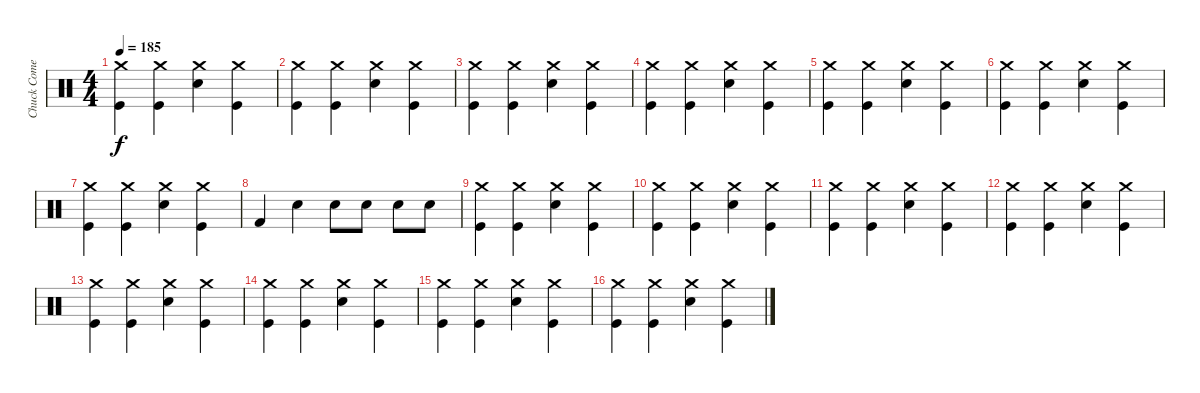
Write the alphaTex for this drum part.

\track ("Chuck Comeau" "Chuck Come") {instrument percussion}
\staff {score}
\articulation defaults
\ts (4 4)
\tempo 185
\clef neutral
\ks c
("Crash medium (hit)" "Kick (hit)").4{dy f} ("Crash medium (hit)" "Kick (hit)").4 ("Crash medium (hit)" "Electric Snare (hit)").4 ("Crash medium (hit)" "Kick (hit)").4 |
("Crash medium (hit)" "Kick (hit)").4 ("Crash medium (hit)" "Kick (hit)").4 ("Crash medium (hit)" "Electric Snare (hit)").4 ("Crash medium (hit)" "Kick (hit)").4 |
("Crash medium (hit)" "Kick (hit)").4 ("Crash medium (hit)" "Kick (hit)").4 ("Crash medium (hit)" "Electric Snare (hit)").4 ("Crash medium (hit)" "Kick (hit)").4 |
("Crash medium (hit)" "Kick (hit)").4 ("Crash medium (hit)" "Kick (hit)").4 ("Crash medium (hit)" "Electric Snare (hit)").4 ("Crash medium (hit)" "Kick (hit)").4 |
("Crash medium (hit)" "Kick (hit)").4 ("Crash medium (hit)" "Kick (hit)").4 ("Crash medium (hit)" "Electric Snare (hit)").4 ("Crash medium (hit)" "Kick (hit)").4 |
("Crash medium (hit)" "Kick (hit)").4 ("Crash medium (hit)" "Kick (hit)").4 ("Crash medium (hit)" "Electric Snare (hit)").4 ("Crash medium (hit)" "Kick (hit)").4 |
("Crash medium (hit)" "Kick (hit)").4 ("Crash medium (hit)" "Kick (hit)").4 ("Crash medium (hit)" "Electric Snare (hit)").4 ("Crash medium (hit)" "Kick (hit)").4 |
"Kick (hit) 2".4 "Snare (hit) 2".4 "Electric Snare (hit)".8 "Electric Snare (hit)".8 "Electric Snare (hit)".8 "Electric Snare (hit)".8 |
("Crash medium (hit)" "Kick (hit)").4 ("Crash medium (hit)" "Kick (hit)").4 ("Crash medium (hit)" "Electric Snare (hit)").4 ("Crash medium (hit)" "Kick (hit)").4 |
("Crash medium (hit)" "Kick (hit)").4 ("Crash medium (hit)" "Kick (hit)").4 ("Crash medium (hit)" "Electric Snare (hit)").4 ("Crash medium (hit)" "Kick (hit)").4 |
("Crash medium (hit)" "Kick (hit)").4 ("Crash medium (hit)" "Kick (hit)").4 ("Crash medium (hit)" "Electric Snare (hit)").4 ("Crash medium (hit)" "Kick (hit)").4 |
("Crash medium (hit)" "Kick (hit)").4 ("Crash medium (hit)" "Kick (hit)").4 ("Crash medium (hit)" "Electric Snare (hit)").4 ("Crash medium (hit)" "Kick (hit)").4 |
("Crash medium (hit)" "Kick (hit)").4 ("Crash medium (hit)" "Kick (hit)").4 ("Crash medium (hit)" "Electric Snare (hit)").4 ("Crash medium (hit)" "Kick (hit)").4 |
("Crash medium (hit)" "Kick (hit)").4 ("Crash medium (hit)" "Kick (hit)").4 ("Crash medium (hit)" "Electric Snare (hit)").4 ("Crash medium (hit)" "Kick (hit)").4 |
("Crash medium (hit)" "Kick (hit)").4 ("Crash medium (hit)" "Kick (hit)").4 ("Crash medium (hit)" "Electric Snare (hit)").4 ("Crash medium (hit)" "Kick (hit)").4 |
("Crash medium (hit)" "Kick (hit)").4 ("Crash medium (hit)" "Kick (hit)").4 ("Crash medium (hit)" "Electric Snare (hit)").4 ("Crash medium (hit)" "Kick (hit)").4
